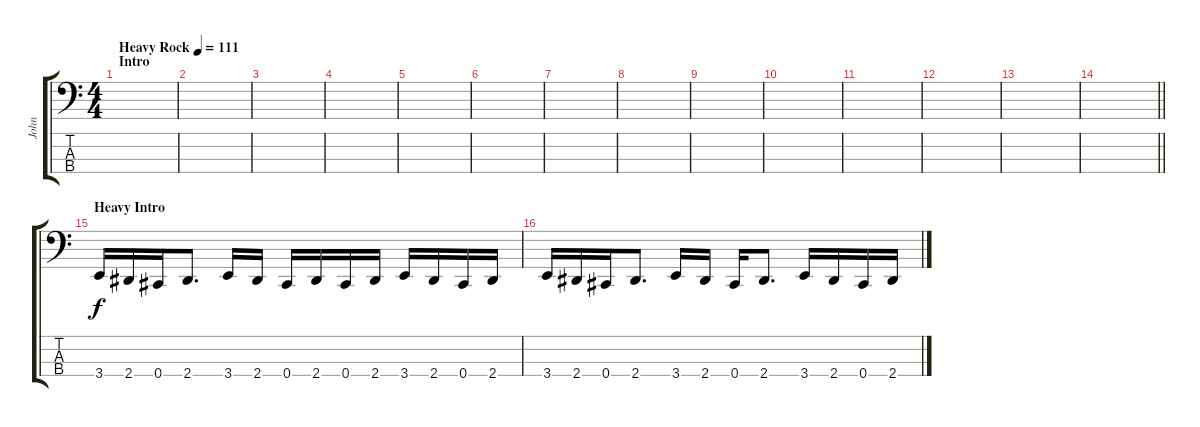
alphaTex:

\track ("John" "John") {instrument electricbassfinger}
\staff {score tabs}
\tuning (Gb2 Db2 Ab1 Db1) {hide}
\ts (4 4)
\section ("" "Intro")
\tempo (111 "Heavy Rock")
\clef f4
\ks c
|
|
|
|
|
|
|
|
|
|
|
|
|
\barLineRight lightlight
|
\section ("" "Heavy Intro")
3.4.16 2.4.16 0.4.16 2.4.8{d} 3.4.16 2.4.16 0.4.16 2.4.16 0.4.16 2.4.16 3.4.16 2.4.16 0.4.16 2.4.16 |
3.4.16 2.4.16 0.4.16 2.4.8{d} 3.4.16 2.4.16 0.4.16 2.4.8{d} 3.4.16 2.4.16 0.4.16 2.4.16
